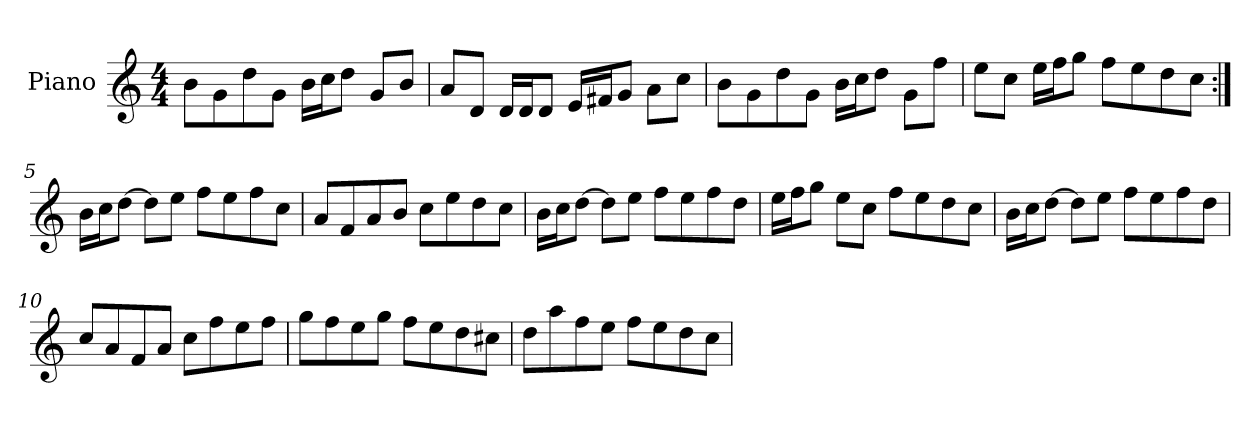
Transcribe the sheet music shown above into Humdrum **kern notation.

**kern
*part1
*staff1
*I"Piano
*I'Pno
*clefG2
*k[]
*M4/4
=1
8b\L
8g\
8dd\
8g\J
16b\LL
16cc\J
8dd\J
8g/L
8b/J
=2
8a/L
8d/J
16d/LL
16d/J
8d/J
16e/LL
16f#X/J
8g/J
8a\L
8cc\J
=3
8b\L
8g\
8dd\
8g\J
16b\LL
16cc\J
8dd\J
8g\L
8ff\J
!!LO:LB:g=z
=4
8ee\L
8cc\J
16ee\LL
16ff\J
8gg\J
8ff\L
8ee\
8dd\
8cc\J
=5:|!
16b\LL
16cc\J
[8dd\J
8dd\L]
8ee\J
8ff\L
8ee\
8ff\
8cc\J
=6
8a/L
8f/
8a/
8b/J
8cc\L
8ee\
8dd\
8cc\J
=7
16b\LL
16cc\J
[8dd\J
8dd\L]
8ee\J
8ff\L
8ee\
8ff\
8dd\J
!!LO:LB:g=z
=8
16ee\LL
16ff\J
8gg\J
8ee\L
8cc\J
8ff\L
8ee\
8dd\
8cc\J
=9
16b\LL
16cc\J
[8dd\J
8dd\L]
8ee\J
8ff\L
8ee\
8ff\
8dd\J
=10
8cc/L
8a/
8f/
8a/J
8cc\L
8ff\
8ee\
8ff\J
=11
8gg\L
8ff\
8ee\
8gg\J
8ff\L
8ee\
8dd\
8cc#X\J
!!LO:LB:g=z
=12
8dd\L
8aa\
8ff\
8ee\J
8ff\L
8ee\
8dd\
8cc\J
=
*-
